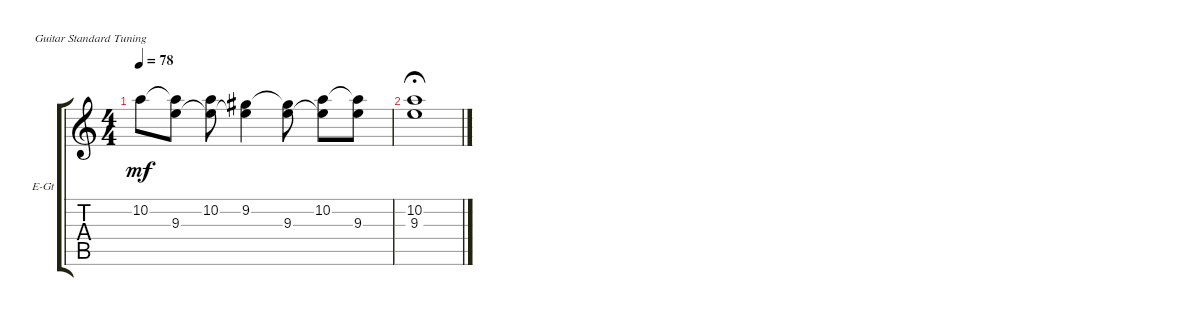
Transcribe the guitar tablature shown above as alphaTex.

\defaultSystemsLayout 4
\bracketExtendMode groupsimilarinstruments
\firstSystemTrackNameOrientation horizontal
\otherSystemsTrackNameOrientation horizontal
\track ("Electric Guitar" "E-Gt") {instrument distortionguitar}
\staff {score tabs}
\tuning (E4 B3 G3 D3 A2 E2)
\ts (4 4)
\tempo 78
\clef g2
\ks c
10.2.8{dy mf} (9.3 10.2{t}).8 (10.2 9.3{t}).8 (9.2 9.3{t}).4 (9.3 9.2{t}).8 (10.2 9.3{t}).8 (9.3 10.2{t}).8 |
(10.2 9.3).1{fermata (medium 1)}
